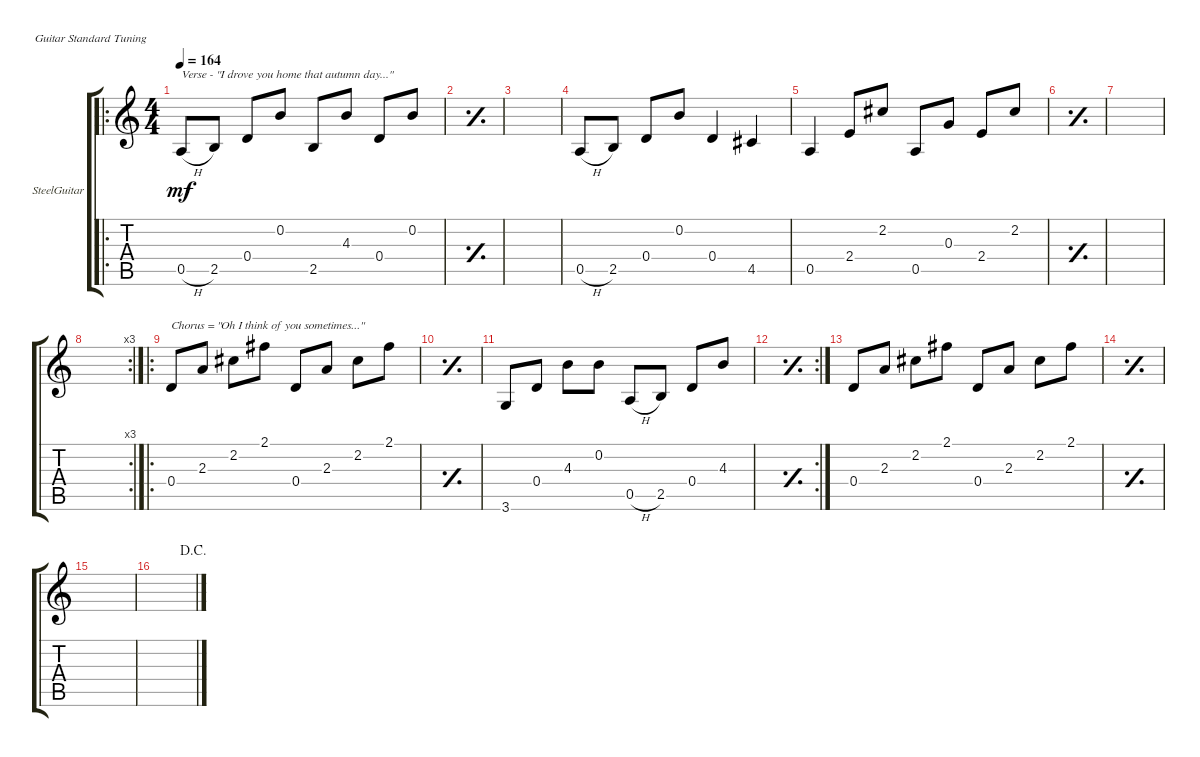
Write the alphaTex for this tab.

\defaultSystemsLayout 4
\multiTrackTrackNamePolicy allsystems
\firstSystemTrackNameMode fullname
\firstSystemTrackNameOrientation horizontal
\otherSystemsTrackNameOrientation horizontal
\chordDiagramsInScore
\track ("SteelGuitar" "track1") {instrument acousticguitarsteel}
\staff {score tabs}
\tuning (E4 B3 G3 D3 A2 E2)
\ro
\ts (4 4)
\tempo 164
\clef g2
\ks c
0.5{h}.8{txt "Verse - \"I drove you home that autumn day...\"" dy mf instrument acousticguitarsteel} 2.5.8 0.4.8 0.2.8 2.5.8 4.3.8 0.4.8 0.2.8 |
\simile simple
|
|
\simile none
0.5{h}.8 2.5.8 0.4.8 0.2.8 0.4.4 4.5.4 |
0.5.4 2.4.8 2.2.8 0.5.8 0.3.8 2.4.8 2.2.8 |
\simile simple
|
|
\rc 3
|
\ro
\simile none
0.4.8{txt "Chorus = \"Oh I think of you sometimes...\""} 2.3.8 2.2.8 2.1.8 0.4.8 2.3.8 2.2.8 2.1.8 |
\simile simple
|
\simile none
3.6.8 0.4.8 4.3.8 0.2.8 0.5{h}.8 2.5.8 0.4.8 4.3.8 |
\rc 2
\simile simple
|
\simile none
0.4.8 2.3.8 2.2.8 2.1.8 0.4.8 2.3.8 2.2.8 2.1.8 |
\simile simple
|
|
\jump dacapo
